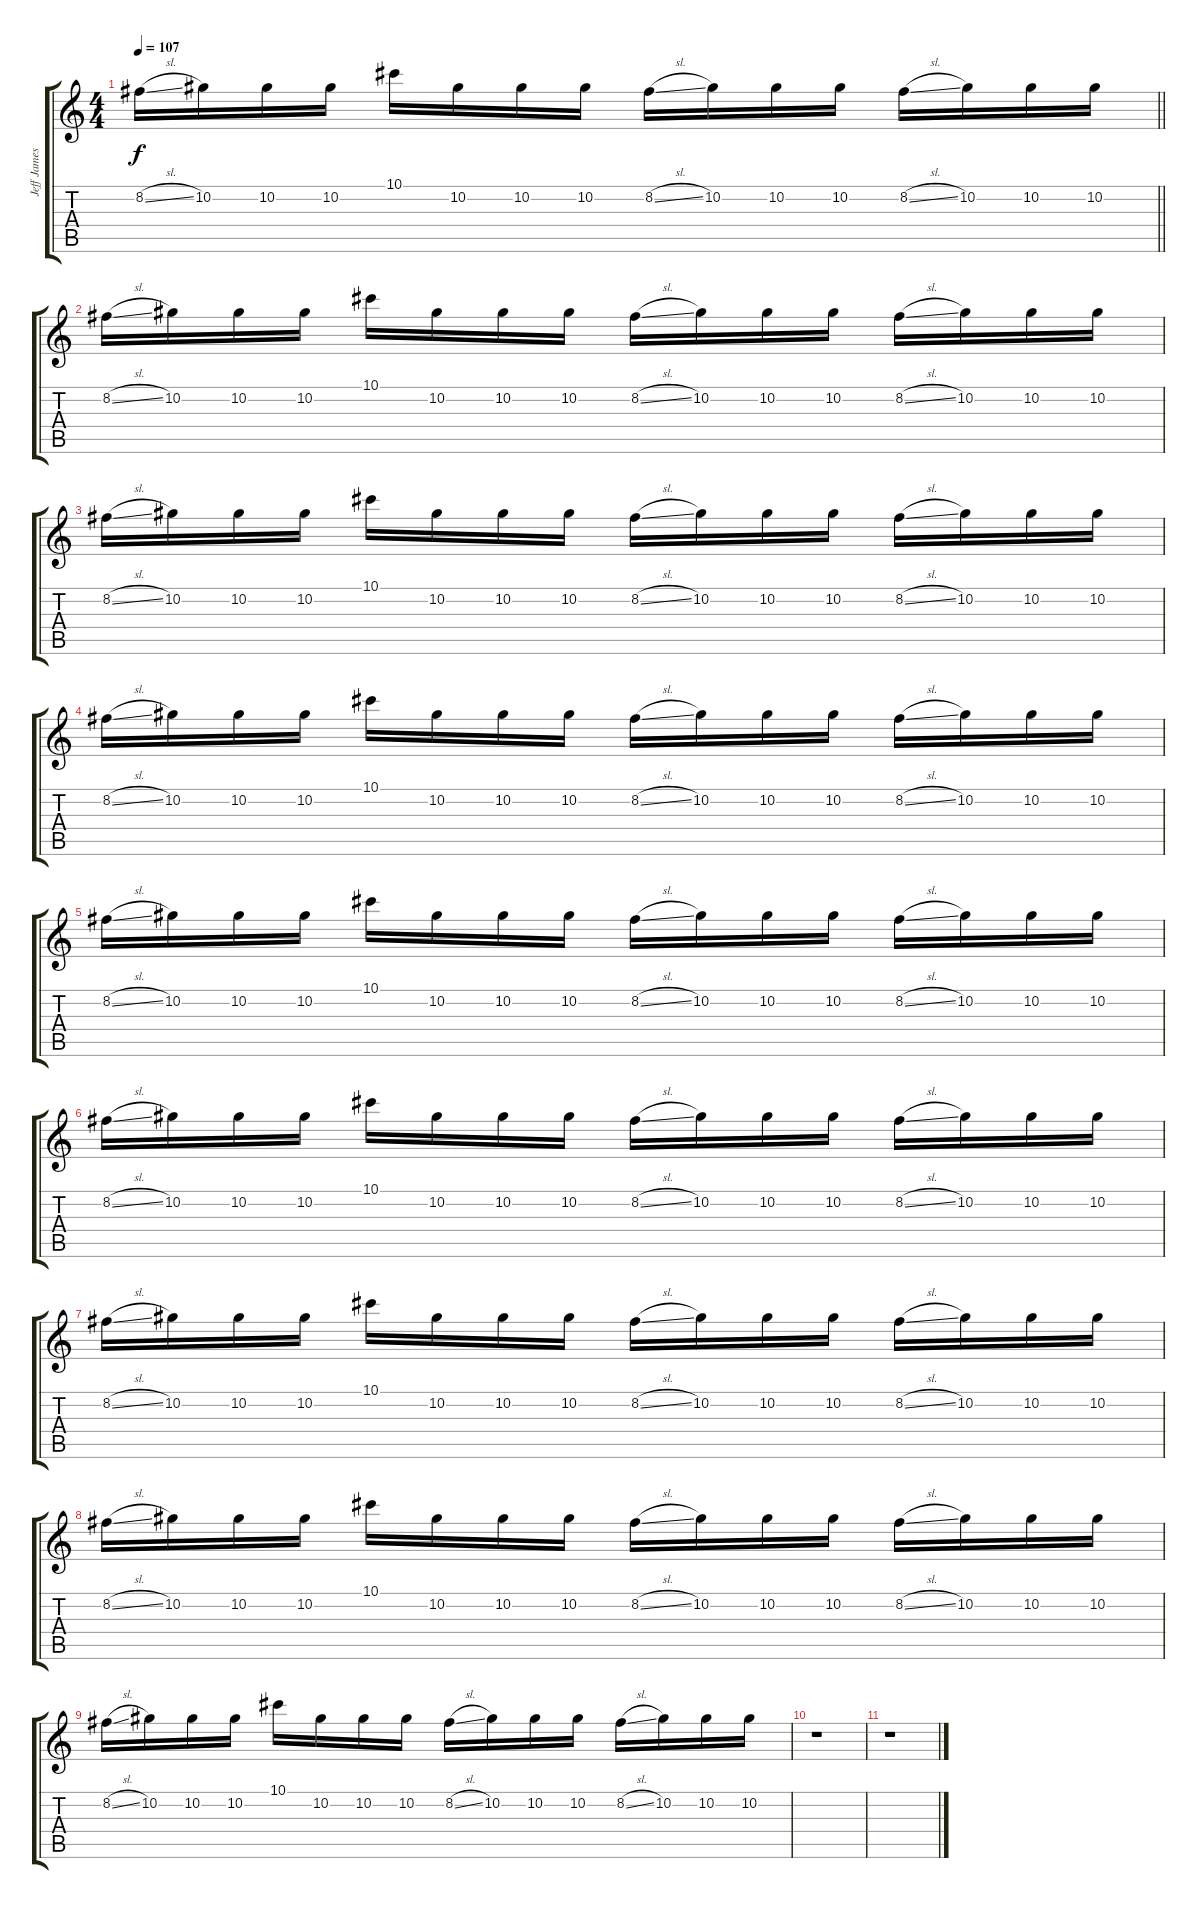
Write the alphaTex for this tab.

\track ("Jeff James (Lead Guitar)" "Jeff James") {instrument distortionguitar}
\staff {score tabs}
\tuning (Eb4 Bb3 Gb3 Db3 Ab2 Db2) {hide}
\ts (4 4)
\tempo 107
\clef g2
\barLineRight lightlight
\ks c
8.2{sl}.16{dy f} 10.2.16 10.2.16 10.2.16 10.1.16 10.2.16 10.2.16 10.2.16 8.2{sl}.16 10.2.16 10.2.16 10.2.16 8.2{sl}.16 10.2.16 10.2.16 10.2.16 |
8.2{sl}.16 10.2.16 10.2.16 10.2.16 10.1.16 10.2.16 10.2.16 10.2.16 8.2{sl}.16 10.2.16 10.2.16 10.2.16 8.2{sl}.16 10.2.16 10.2.16 10.2.16 |
8.2{sl}.16 10.2.16 10.2.16 10.2.16 10.1.16 10.2.16 10.2.16 10.2.16 8.2{sl}.16 10.2.16 10.2.16 10.2.16 8.2{sl}.16 10.2.16 10.2.16 10.2.16 |
8.2{sl}.16 10.2.16 10.2.16 10.2.16 10.1.16 10.2.16 10.2.16 10.2.16 8.2{sl}.16 10.2.16 10.2.16 10.2.16 8.2{sl}.16 10.2.16 10.2.16 10.2.16 |
8.2{sl}.16 10.2.16 10.2.16 10.2.16 10.1.16 10.2.16 10.2.16 10.2.16 8.2{sl}.16 10.2.16 10.2.16 10.2.16 8.2{sl}.16 10.2.16 10.2.16 10.2.16 |
8.2{sl}.16 10.2.16 10.2.16 10.2.16 10.1.16 10.2.16 10.2.16 10.2.16 8.2{sl}.16 10.2.16 10.2.16 10.2.16 8.2{sl}.16 10.2.16 10.2.16 10.2.16 |
8.2{sl}.16 10.2.16 10.2.16 10.2.16 10.1.16 10.2.16 10.2.16 10.2.16 8.2{sl}.16 10.2.16 10.2.16 10.2.16 8.2{sl}.16 10.2.16 10.2.16 10.2.16 |
8.2{sl}.16 10.2.16 10.2.16 10.2.16 10.1.16 10.2.16 10.2.16 10.2.16 8.2{sl}.16 10.2.16 10.2.16 10.2.16 8.2{sl}.16 10.2.16 10.2.16 10.2.16 |
8.2{sl}.16 10.2.16 10.2.16 10.2.16 10.1.16 10.2.16 10.2.16 10.2.16 8.2{sl}.16 10.2.16 10.2.16 10.2.16 8.2{sl}.16 10.2.16 10.2.16 10.2.16 |
r.1 |
r.1
